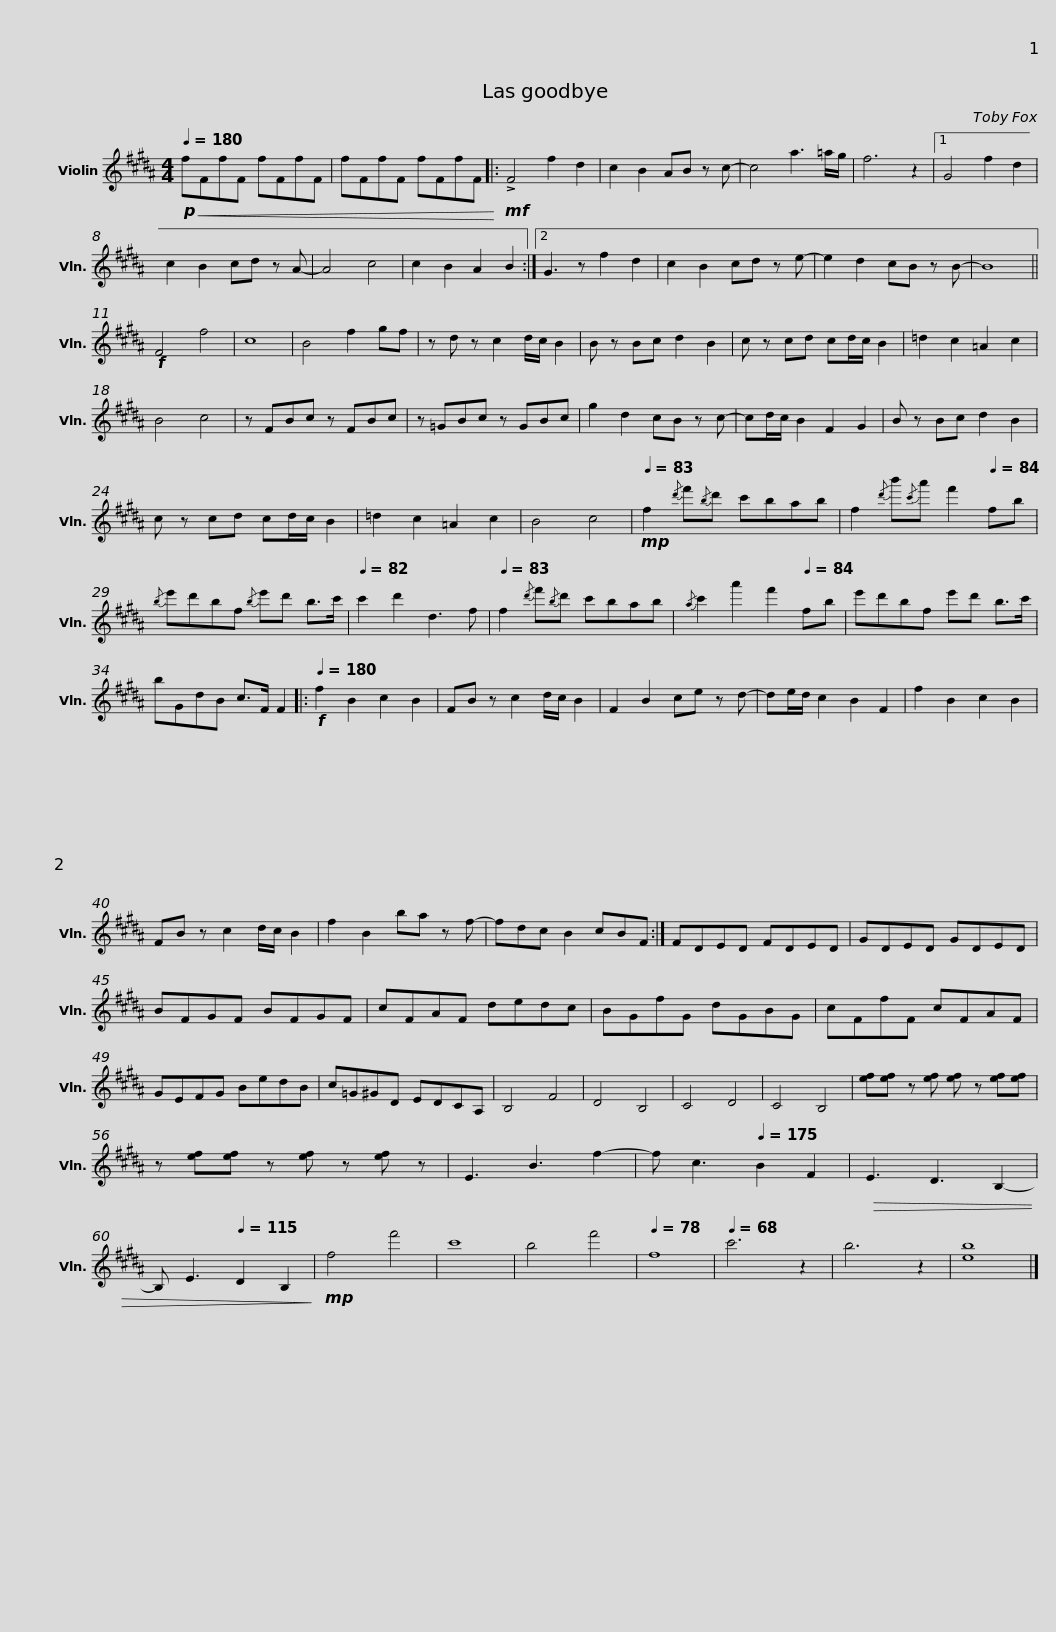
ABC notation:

X:1
L:1/8
Q:1/4=180
M:4/4
I:linebreak $
K:B
V:1 treble
V:1
!p!!<(! fFfF fFfF | fFfF fFfF!<)! |:!mf! !>!F4 f2 d2 | c2 B2 AB z c- | c4 a3 =a/g/ | %5
 f6 z2 |1$ G4 f2 d2 | c2 B2 cd z A- | A4 c4 | c2 B2 A2 B2 :|2 %10
 G3 z f2 d2 | c2 B2 cd z e- | e2 d2 cB z B- | B8 ||$!f! F4 f4 | %15
 c8 | B4 f2 gf | z d z c2 d/c/ B2 | B z Bc d2 B2 | c z cd cd/c/ B2 | %20
 =d2 c2 =A2 c2 | B4 c4 |$ z FBc z FBc | z =GBc z GBc | g2 d2 cB z c- | %25
 cd/c/ B2 F2 G2 |$ B z Bc d2 B2 | c z cd cd/c/ B2 | =d2 c2 =A2 c2 | B4 c4 |$ %30
[Q:1/4=83]!mp! f2{/d'} f'{/b}d' c'bab | f2{/d'} b'{/c'}a' f'2[Q:1/4=84] fb |{/b} e'd'bf{/b} e'd' b>c' |[Q:1/4=82] c'2 d'2 d3 f |$[Q:1/4=83] f2{/d'} f'{/b}d' c'bab | %35
{/a} c'2 a'2 f'2[Q:1/4=84] fb | e'd'bf e'd' b>c' | bGdB c>F F2 |:$[Q:1/4=180]!f! f2 B2 c2 B2 | FB z c2 d/c/ B2 | %40
 F2 B2 ce z d- | de/d/ c2 B2 F2 |$ f2 B2 c2 B2 | FB z c2 d/c/ B2 | f2 B2 ba z f- | %45
 fdc B2 cBF :|$ FDED FDED | GDED GDED | BFGF BFGF | cFAF dedc |$ %50
 BGfG dGBG | cFfF cFAF | GEFG BedB | c=G^GD EDCA, |$ B,4 F4 | %55
 D4 B,4 | C4 D4 | C4 B,4 | [ef][ef] z [ef] [ef] z [ef][ef] | z [ef][ef] z [ef] z [ef] z |$ %60
 E3 B3 f2- | f c3[Q:1/4=175] B2 F2 |!>(! E3 D3 B,2- | B, E3[Q:1/4=115] D2 B,2!>)! |$!mp! f4 f'4 | %65
 c'8 | b4 f'4 |[Q:1/4=78] f8 |[Q:1/4=68] c'6 z2 | b6 z2 | %70
 [eb]8 |] %71
